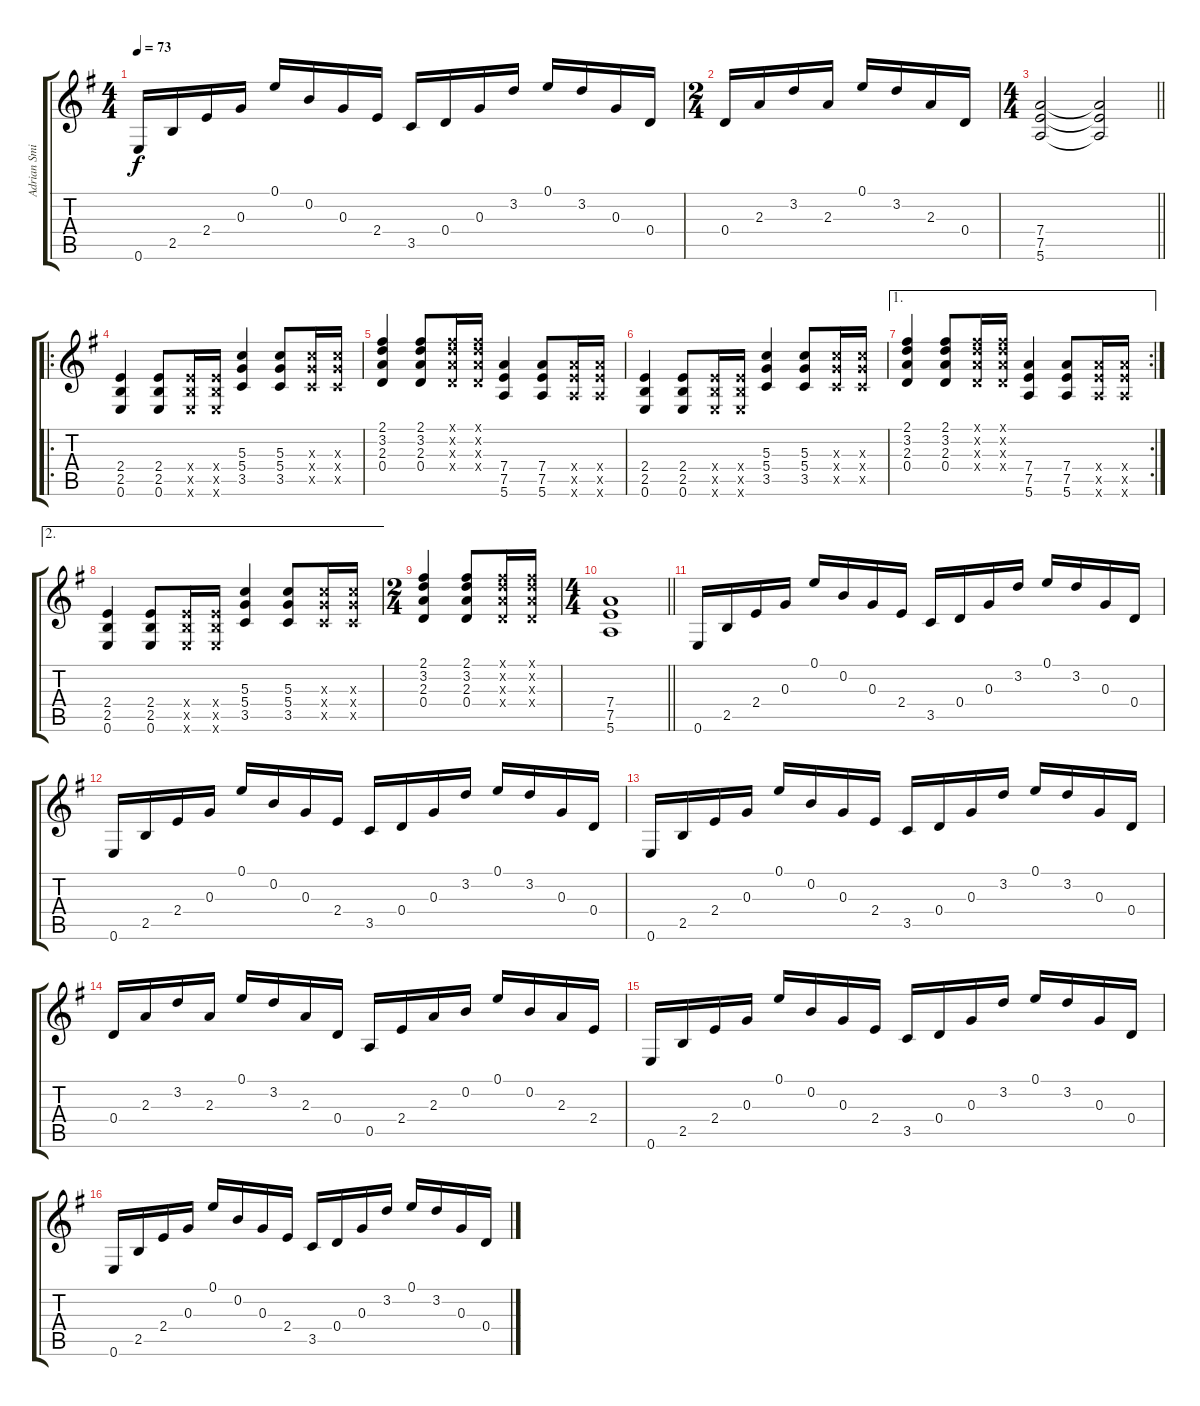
\track ("Adrian Smith" "Adrian Smi") {instrument distortionguitar}
\staff {score tabs}
\tuning (E4 B3 G3 D3 A2 E2) {hide}
\ts (4 4)
\tempo 73
\clef g2
\ks g
0.6.16{dy f} 2.5.16 2.4.16 0.3.16 0.1.16 0.2.16 0.3.16 2.4.16 3.5.16 0.4.16 0.3.16 3.2.16 0.1.16 3.2.16 0.3.16 0.4.16 |
\ts (2 4)
0.4.16 2.3.16 3.2.16 2.3.16 0.1.16 3.2.16 2.3.16 0.4.16 |
\ts (4 4)
\barLineRight lightlight
(7.4 7.5 5.6).2 (7.4{t} 7.5{t} 5.6{t}).2 |
\ro
(2.4 2.5 0.6).4{instrument distortionguitar} (2.4 2.5 0.6).8 (2.4{x} 2.5{x} 0.6{x}).16 (2.4{x} 2.5{x} 0.6{x}).16 (5.3 5.4 3.5).4 (5.3 5.4 3.5).8 (5.3{x} 5.4{x} 3.5{x}).16 (5.3{x} 5.4{x} 3.5{x}).16 |
(2.1 3.2 2.3 0.4).4 (2.1 3.2 2.3 0.4).8 (2.1{x} 3.2{x} 2.3{x} 0.4{x}).16 (2.1{x} 3.2{x} 2.3{x} 0.4{x}).16 (7.4 7.5 5.6).4 (7.4 7.5 5.6).8 (7.4{x} 7.5{x} 5.6{x}).16 (7.4{x} 7.5{x} 5.6{x}).16 |
(2.4 2.5 0.6).4 (2.4 2.5 0.6).8 (2.4{x} 2.5{x} 0.6{x}).16 (2.4{x} 2.5{x} 0.6{x}).16 (5.3 5.4 3.5).4 (5.3 5.4 3.5).8 (5.3{x} 5.4{x} 3.5{x}).16 (5.3{x} 5.4{x} 3.5{x}).16 |
\ae 1
\rc 2
(2.1 3.2 2.3 0.4).4 (2.1 3.2 2.3 0.4).8 (2.1{x} 3.2{x} 2.3{x} 0.4{x}).16 (2.1{x} 3.2{x} 2.3{x} 0.4{x}).16 (7.4 7.5 5.6).4 (7.4 7.5 5.6).8 (7.4{x} 7.5{x} 5.6{x}).16 (7.4{x} 7.5{x} 5.6{x}).16 |
\ae 2
(2.4 2.5 0.6).4 (2.4 2.5 0.6).8 (2.4{x} 2.5{x} 0.6{x}).16 (2.4{x} 2.5{x} 0.6{x}).16 (5.3 5.4 3.5).4 (5.3 5.4 3.5).8 (5.3{x} 5.4{x} 3.5{x}).16 (5.3{x} 5.4{x} 3.5{x}).16 |
\ts (2 4)
(2.1 3.2 2.3 0.4).4 (2.1 3.2 2.3 0.4).8 (2.1{x} 3.2{x} 2.3{x} 0.4{x}).16 (2.1{x} 3.2{x} 2.3{x} 0.4{x}).16 |
\ts (4 4)
\barLineRight lightlight
(7.4 7.5 5.6).1 |
0.6.16{instrument acousticguitarsteel} 2.5.16 2.4.16 0.3.16 0.1.16 0.2.16 0.3.16 2.4.16 3.5.16 0.4.16 0.3.16 3.2.16 0.1.16 3.2.16 0.3.16 0.4.16 |
0.6.16 2.5.16 2.4.16 0.3.16 0.1.16 0.2.16 0.3.16 2.4.16 3.5.16 0.4.16 0.3.16 3.2.16 0.1.16 3.2.16 0.3.16 0.4.16 |
0.6.16 2.5.16 2.4.16 0.3.16 0.1.16 0.2.16 0.3.16 2.4.16 3.5.16 0.4.16 0.3.16 3.2.16 0.1.16 3.2.16 0.3.16 0.4.16 |
0.4.16{volume 10} 2.3.16 3.2.16 2.3.16 0.1.16 3.2.16 2.3.16 0.4.16 0.5.16 2.4.16 2.3.16 0.2.16 0.1.16 0.2.16 2.3.16 2.4.16 |
0.6.16 2.5.16 2.4.16 0.3.16 0.1.16 0.2.16 0.3.16 2.4.16 3.5.16 0.4.16 0.3.16 3.2.16 0.1.16 3.2.16 0.3.16 0.4.16 |
0.6.16 2.5.16 2.4.16 0.3.16 0.1.16 0.2.16 0.3.16 2.4.16 3.5.16 0.4.16 0.3.16 3.2.16 0.1.16 3.2.16 0.3.16 0.4.16
